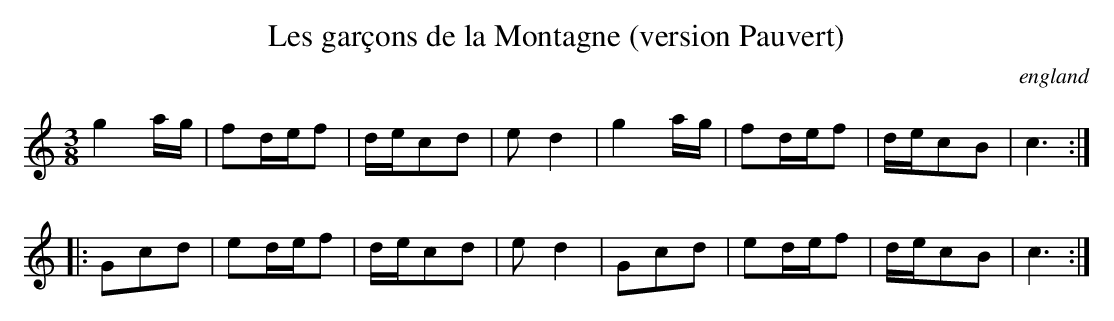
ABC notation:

X:1
T:Les garçons de la Montagne (version Pauvert)
O:england
M:3/8
L:1/8
K:C
g2a/g/|fd/e/f|d/e/cd|ed2|\
g2a/g/|fd/e/f|d/e/cB|c3:|
|:Gcd|ed/e/f|d/e/cd|ed2|\
Gcd|ed/e/f|d/e/cB|c3:|
